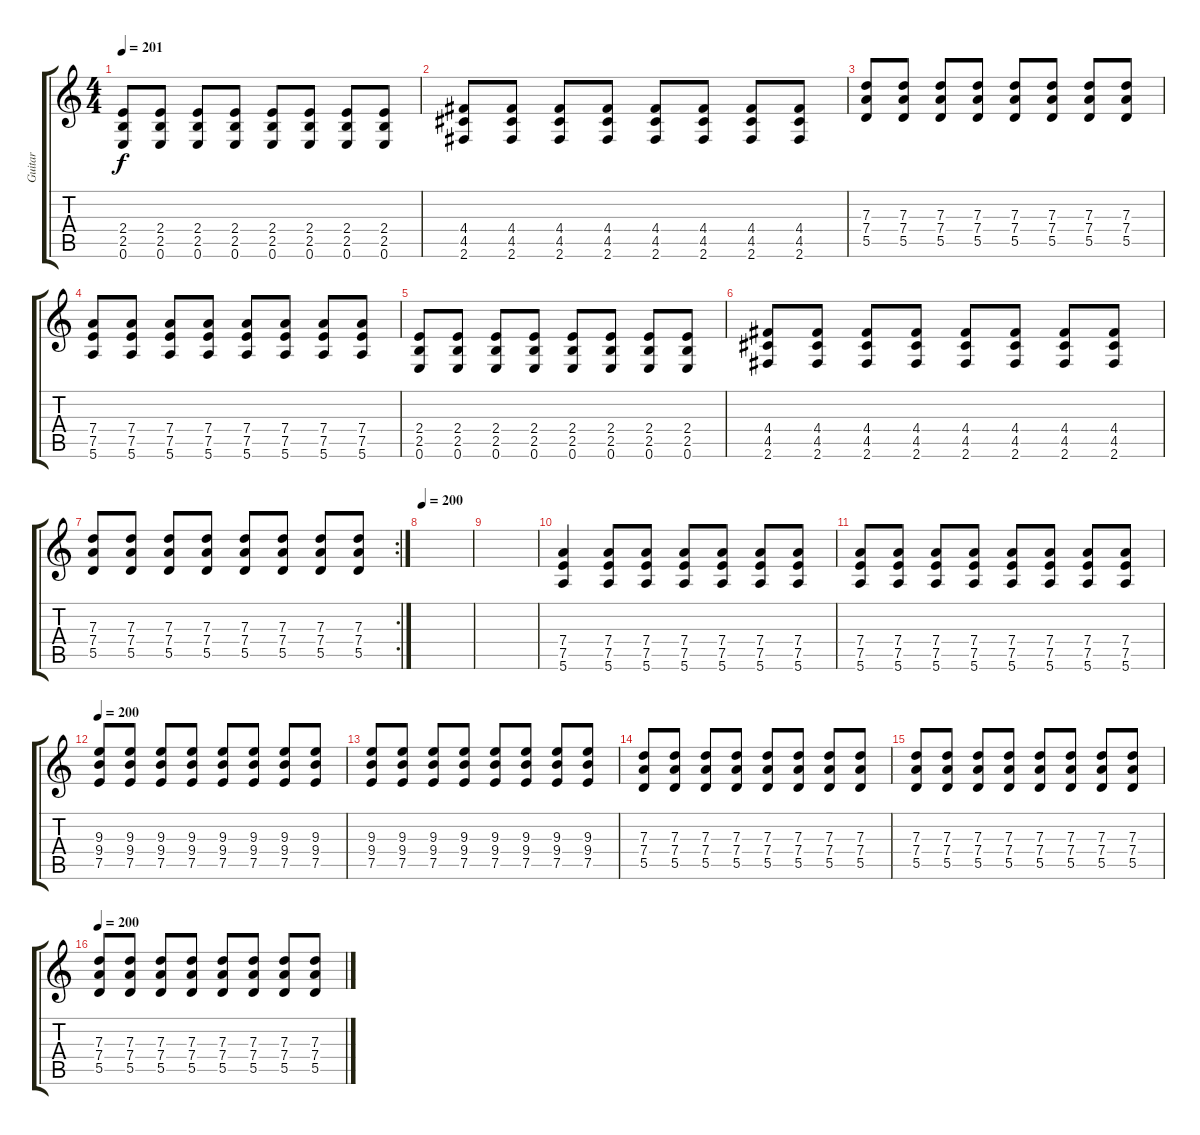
\track ("Guitar" "Guitar") {instrument overdrivenguitar}
\staff {score tabs}
\tuning (E4 B3 G3 D3 A2 E2) {hide}
\ts (4 4)
\tempo 201
\clef g2
\ks c
(2.4 2.5 0.6).8{dy f} (2.4 2.5 0.6).8 (2.4 2.5 0.6).8 (2.4 2.5 0.6).8 (2.4 2.5 0.6).8 (2.4 2.5 0.6).8 (2.4 2.5 0.6).8 (2.4 2.5 0.6).8 |
(4.4 4.5 2.6).8 (4.4 4.5 2.6).8 (4.4 4.5 2.6).8 (4.4 4.5 2.6).8 (4.4 4.5 2.6).8 (4.4 4.5 2.6).8 (4.4 4.5 2.6).8 (4.4 4.5 2.6).8 |
(7.3 7.4 5.5).8 (7.3 7.4 5.5).8 (7.3 7.4 5.5).8 (7.3 7.4 5.5).8 (7.3 7.4 5.5).8 (7.3 7.4 5.5).8 (7.3 7.4 5.5).8 (7.3 7.4 5.5).8 |
(7.4 7.5 5.6).8 (7.4 7.5 5.6).8 (7.4 7.5 5.6).8 (7.4 7.5 5.6).8 (7.4 7.5 5.6).8 (7.4 7.5 5.6).8 (7.4 7.5 5.6).8 (7.4 7.5 5.6).8 |
(2.4 2.5 0.6).8 (2.4 2.5 0.6).8 (2.4 2.5 0.6).8 (2.4 2.5 0.6).8 (2.4 2.5 0.6).8 (2.4 2.5 0.6).8 (2.4 2.5 0.6).8 (2.4 2.5 0.6).8 |
(4.4 4.5 2.6).8 (4.4 4.5 2.6).8 (4.4 4.5 2.6).8 (4.4 4.5 2.6).8 (4.4 4.5 2.6).8 (4.4 4.5 2.6).8 (4.4 4.5 2.6).8 (4.4 4.5 2.6).8 |
\rc 2
(7.3 7.4 5.5).8 (7.3 7.4 5.5).8 (7.3 7.4 5.5).8 (7.3 7.4 5.5).8 (7.3 7.4 5.5).8 (7.3 7.4 5.5).8 (7.3 7.4 5.5).8 (7.3 7.4 5.5).8 |
\tempo 200
|
|
(7.4 7.5 5.6).4 (7.4 7.5 5.6).8 (7.4 7.5 5.6).8 (7.4 7.5 5.6).8 (7.4 7.5 5.6).8 (7.4 7.5 5.6).8 (7.4 7.5 5.6).8 |
(7.4 7.5 5.6).8 (7.4 7.5 5.6).8 (7.4 7.5 5.6).8 (7.4 7.5 5.6).8 (7.4 7.5 5.6).8 (7.4 7.5 5.6).8 (7.4 7.5 5.6).8 (7.4 7.5 5.6).8 |
\tempo 200
(9.3 9.4 7.5).8 (9.3 9.4 7.5).8 (9.3 9.4 7.5).8 (9.3 9.4 7.5).8 (9.3 9.4 7.5).8 (9.3 9.4 7.5).8 (9.3 9.4 7.5).8 (9.3 9.4 7.5).8 |
(9.3 9.4 7.5).8 (9.3 9.4 7.5).8 (9.3 9.4 7.5).8 (9.3 9.4 7.5).8 (9.3 9.4 7.5).8 (9.3 9.4 7.5).8 (9.3 9.4 7.5).8 (9.3 9.4 7.5).8 |
(7.3 7.4 5.5).8 (7.3 7.4 5.5).8 (7.3 7.4 5.5).8 (7.3 7.4 5.5).8 (7.3 7.4 5.5).8 (7.3 7.4 5.5).8 (7.3 7.4 5.5).8 (7.3 7.4 5.5).8 |
(7.3 7.4 5.5).8 (7.3 7.4 5.5).8 (7.3 7.4 5.5).8 (7.3 7.4 5.5).8 (7.3 7.4 5.5).8 (7.3 7.4 5.5).8 (7.3 7.4 5.5).8 (7.3 7.4 5.5).8 |
\tempo 200
(7.3 7.4 5.5).8 (7.3 7.4 5.5).8 (7.3 7.4 5.5).8 (7.3 7.4 5.5).8 (7.3 7.4 5.5).8 (7.3 7.4 5.5).8 (7.3 7.4 5.5).8 (7.3 7.4 5.5).8
